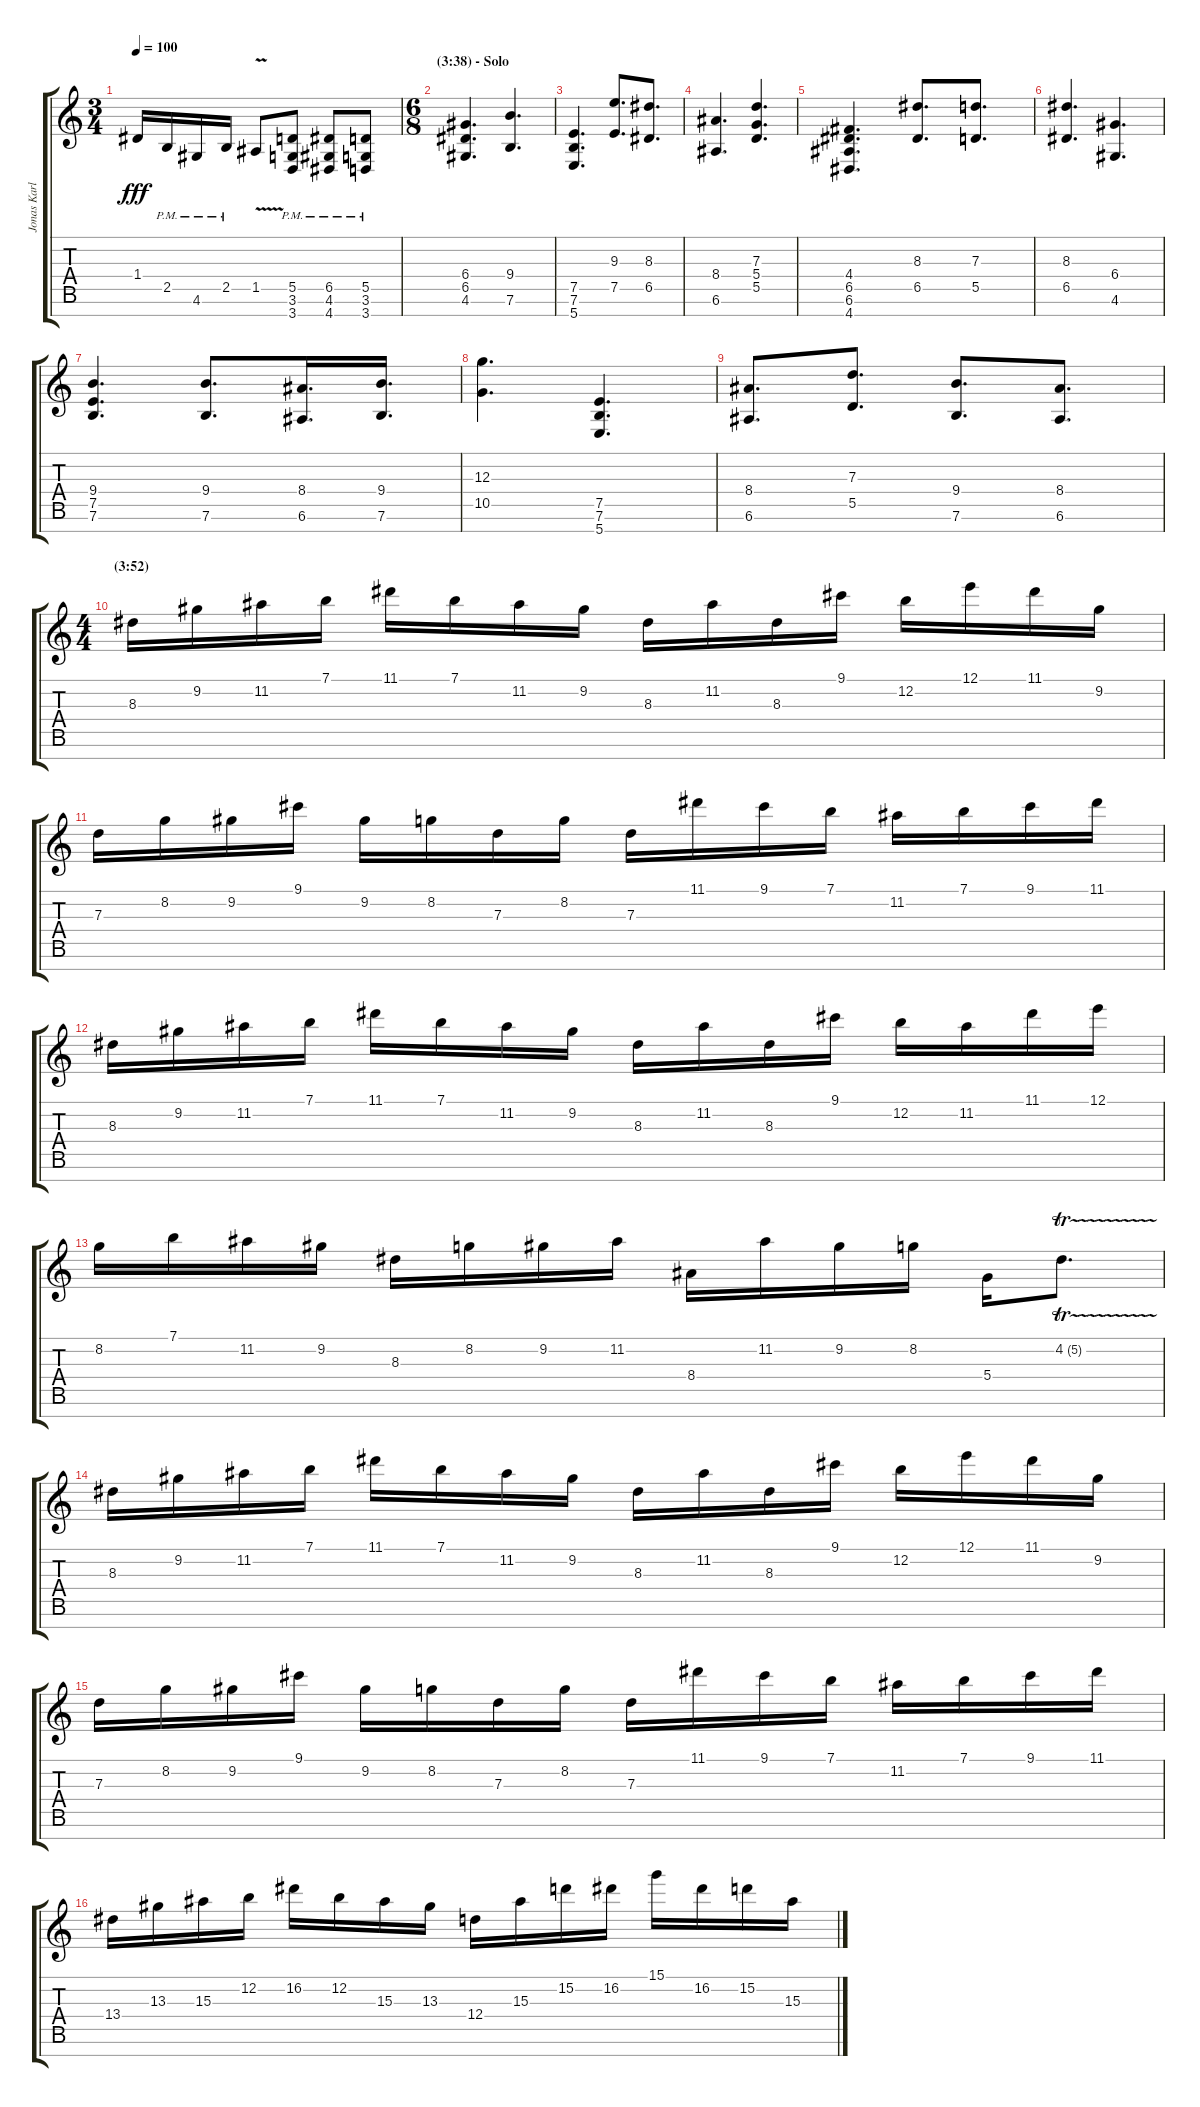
\track ("Jonas Karlsson" "Jonas Karl") {instrument distortionguitar}
\staff {score tabs}
\tuning (E4 B3 G3 D3 A2 E2 B1) {hide}
\ts (3 4)
\tempo 100
\clef g2
\ks c
1.4.16{dy fff} 2.5{pm}.16 4.6{pm}.16 2.5{pm}.16 1.5{v}.8 (5.5{pm} 3.6{pm} 3.7{pm}).8 (6.5{pm} 4.6{pm} 4.7{pm}).8 (5.5{pm} 3.6{pm} 3.7{pm}).8 |
\ts (6 8)
\section ("" "(3:38) - Solo")
(6.4 6.5 4.6).4{d} (9.4 7.6).4{d} |
(7.5 7.6 5.7).4{d} (9.3 7.5).8{d} (8.3 6.5).8{d} |
(8.4 6.6).4{d} (7.3 5.4 5.5).4{d} |
(4.4 6.5 6.6 4.7).4{d} (8.3 6.5).8{d} (7.3 5.5).8{d} |
(8.3 6.5).4{d} (6.4 4.6).4{d} |
(9.4 7.5 7.6).4{d} (9.4 7.6).8{d} (8.4 6.6).16{d} (9.4 7.6).16{d} |
(12.3 10.5).4{d} (7.5 7.6 5.7).4{d} |
(8.4 6.6).8{d} (7.3 5.5).8{d} (9.4 7.6).8{d} (8.4 6.6).8{d} |
\ts (4 4)
\section ("" "(3:52)")
8.3.16 9.2.16 11.2.16 7.1.16 11.1.16 7.1.16 11.2.16 9.2.16 8.3.16 11.2.16 8.3.16 9.1.16 12.2.16 12.1.16 11.1.16 9.2.16 |
7.3.16 8.2.16 9.2.16 9.1.16 9.2.16 8.2.16 7.3.16 8.2.16 7.3.16 11.1.16 9.1.16 7.1.16 11.2.16 7.1.16 9.1.16 11.1.16 |
8.3.16 9.2.16 11.2.16 7.1.16 11.1.16 7.1.16 11.2.16 9.2.16 8.3.16 11.2.16 8.3.16 9.1.16 12.2.16 11.2.16 11.1.16 12.1.16 |
8.2.16 7.1.16 11.2.16 9.2.16 8.3.16 8.2.16 9.2.16 11.2.16 8.4.16 11.2.16 9.2.16 8.2.16 5.4.16 4.2{tr (5 32)}.8{d} |
8.3.16 9.2.16 11.2.16 7.1.16 11.1.16 7.1.16 11.2.16 9.2.16 8.3.16 11.2.16 8.3.16 9.1.16 12.2.16 12.1.16 11.1.16 9.2.16 |
7.3.16 8.2.16 9.2.16 9.1.16 9.2.16 8.2.16 7.3.16 8.2.16 7.3.16 11.1.16 9.1.16 7.1.16 11.2.16 7.1.16 9.1.16 11.1.16 |
13.4.16 13.3.16 15.3.16 12.2.16 16.2.16 12.2.16 15.3.16 13.3.16 12.4.16 15.3.16 15.2.16 16.2.16 15.1.16 16.2.16 15.2.16 15.3.16
